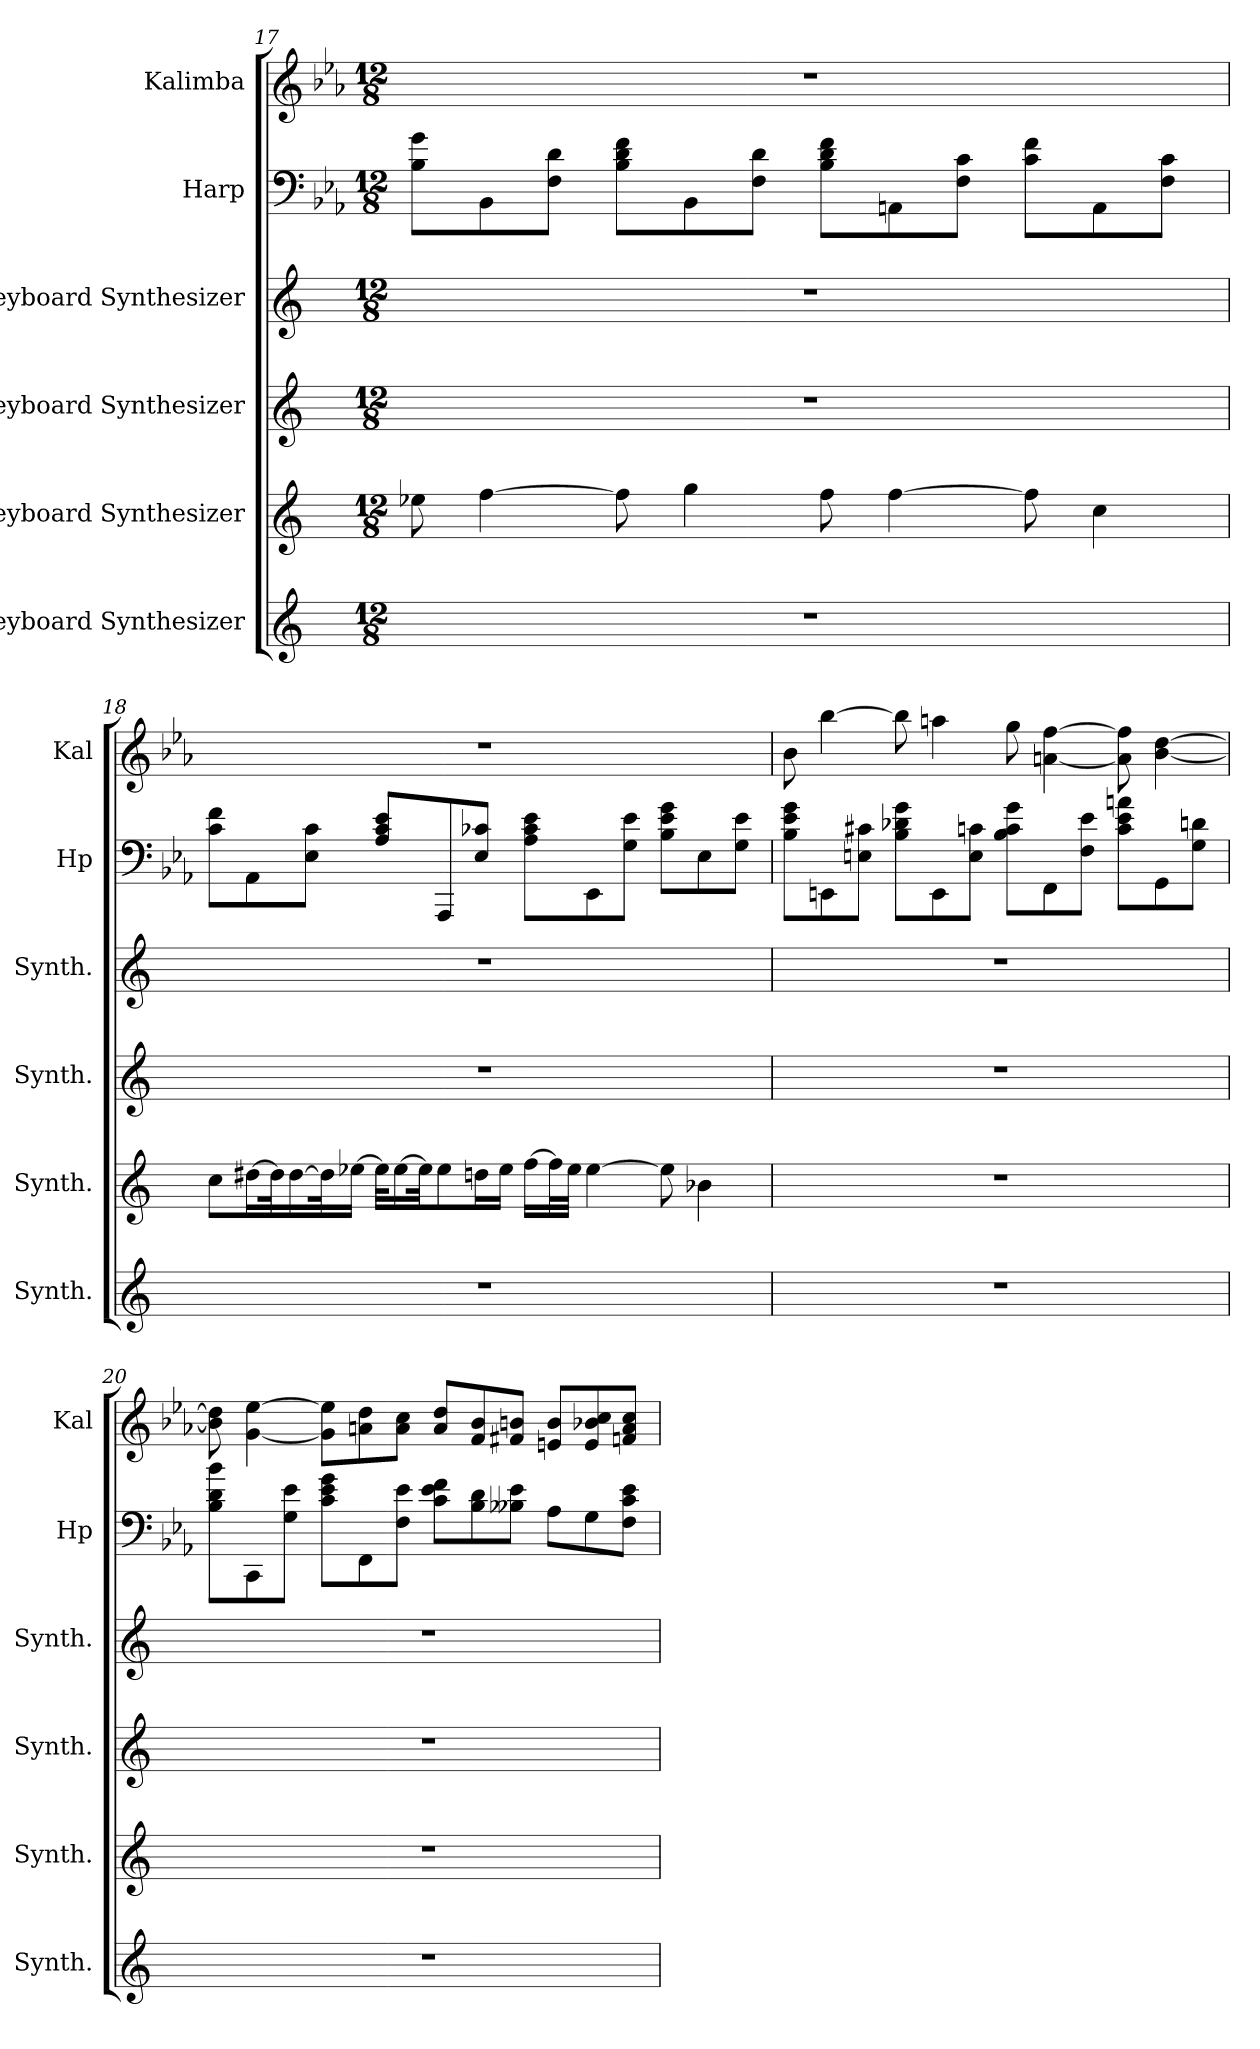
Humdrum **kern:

**kern	**kern	**kern	**kern	**kern	**kern
*part6	*part5	*part4	*part3	*part2	*part1
*staff6	*staff5	*staff4	*staff3	*staff2	*staff1
*I"Keyboard Synthesizer	*I"Keyboard Synthesizer	*I"Keyboard Synthesizer	*I"Keyboard Synthesizer	*I"Harp	*I"Kalimba
*I'Synth.	*I'Synth.	*I'Synth.	*I'Synth.	*I'Hp	*I'Kal
!!LO:LB:g=z
*clefG2	*clefG2	*clefG2	*clefG2	*clefF4	*clefG2
*k[]	*k[]	*k[]	*k[]	*k[b-e-a-]	*k[b-e-a-]
*M12/8	*M12/8	*M12/8	*M12/8	*M12/8	*M12/8
=17	=17	=17	=17	=17	=17
1.r	8ee-X\	1.r	1.r	8B-\ 8g\L	1.r
.	[4ff\	.	.	8BB-\	.
.	.	.	.	8F\ 8d\J	.
.	8ff\]	.	.	8B-\ 8d\ 8f\L	.
.	4gg\	.	.	8BB-\	.
.	.	.	.	8F\ 8d\J	.
.	8ff\	.	.	8B-\ 8d\ 8f\L	.
.	[4ff\	.	.	8AAn\	.
.	.	.	.	8F\ 8c\J	.
.	8ff\]	.	.	8c\ 8f\L	.
.	4cc\	.	.	8AA\	.
.	.	.	.	8F\ 8c\J	.
=18	=18	=18	=18	=18	=18
1.r	8cc\L	1.r	1.r	8c\ 8f\L	1.r
.	[16dd#X\L	.	.	8AA-\	.
.	32dd#\K]	.	.	.	.
.	[16dd#\	.	.	.	.
.	.	.	.	8E-\ 8c\J	.
.	32dd#\K]	.	.	.	.
.	[16ee-X\JJ	.	.	.	.
.	32ee-\KLL]	.	.	8A-/ 8c/ 8e-/L	.
.	[16ee-\	.	.	.	.
.	32ee-\JK]	.	.	.	.
.	8ee-\	.	.	8AAA-/	.
.	16ddn\L	.	.	8E-/ 8c-X/J	.
.	16ee-\JJ	.	.	.	.
.	[16ff\LL	.	.	8A-\ 8c-\ 8e-\L	.
.	32ff\L]	.	.	.	.
.	32ee-\JJJ	.	.	.	.
.	[4ee-\	.	.	8EE-\	.
.	.	.	.	8G\ 8e-\J	.
.	8ee-\]	.	.	8B-\ 8e-\ 8g\L	.
.	4b-X\	.	.	8E-\	.
.	.	.	.	8G\ 8e-\J	.
!!LO:PB:g=z
=19	=19	=19	=19	=19	=19
1.r	1.r	1.r	1.r	8B-\ 8e-\ 8g\L	8b-\
.	.	.	.	8EEn\	[4bb-\
.	.	.	.	8En\ 8c#X\J	.
.	.	.	.	8B-\ 8d-X\ 8g\L	8bb-\]
.	.	.	.	8EE\	4aan\
.	.	.	.	8E\ 8cn\J	.
.	.	.	.	8B-\ 8c\ 8g\L	8gg\
.	.	.	.	8FF\	[4an\ [4ff\
.	.	.	.	8F\ 8e-\J	.
.	.	.	.	8c\ 8e-\ 8an\L	8a\] 8ff\]
.	.	.	.	8GG\	[4b-\ [4dd\
.	.	.	.	8G\ 8dn\J	.
=20	=20	=20	=20	=20	=20
1.r	1.r	1.r	1.r	8B-\ 8d\ 8b-\L	8b-\] 8dd\]
.	.	.	.	8CC\	[4g\ [4ee-\
.	.	.	.	8G\ 8e-\J	.
.	.	.	.	8c\ 8e-\ 8g\L	8g\] 8ee-\]L
.	.	.	.	8FF\	8an\ 8dd\
.	.	.	.	8F\ 8e-\J	8a\ 8cc\J
.	.	.	.	8c\ 8e-\ 8f\L	8a/ 8dd/L
.	.	.	.	8B-\ 8d\	8f/ 8b-/
.	.	.	.	8B--X\ 8e-\J	8f#X/ 8bn/J
.	.	.	.	8A-\L	8en/ 8b/L
.	.	.	.	8G\	8e/ 8b-X/ 8cc/
.	.	.	.	8F\ 8c\ 8e-\J	8fn/ 8a/ 8cc/J
=	=	=	=	=	=
*-	*-	*-	*-	*-	*-
